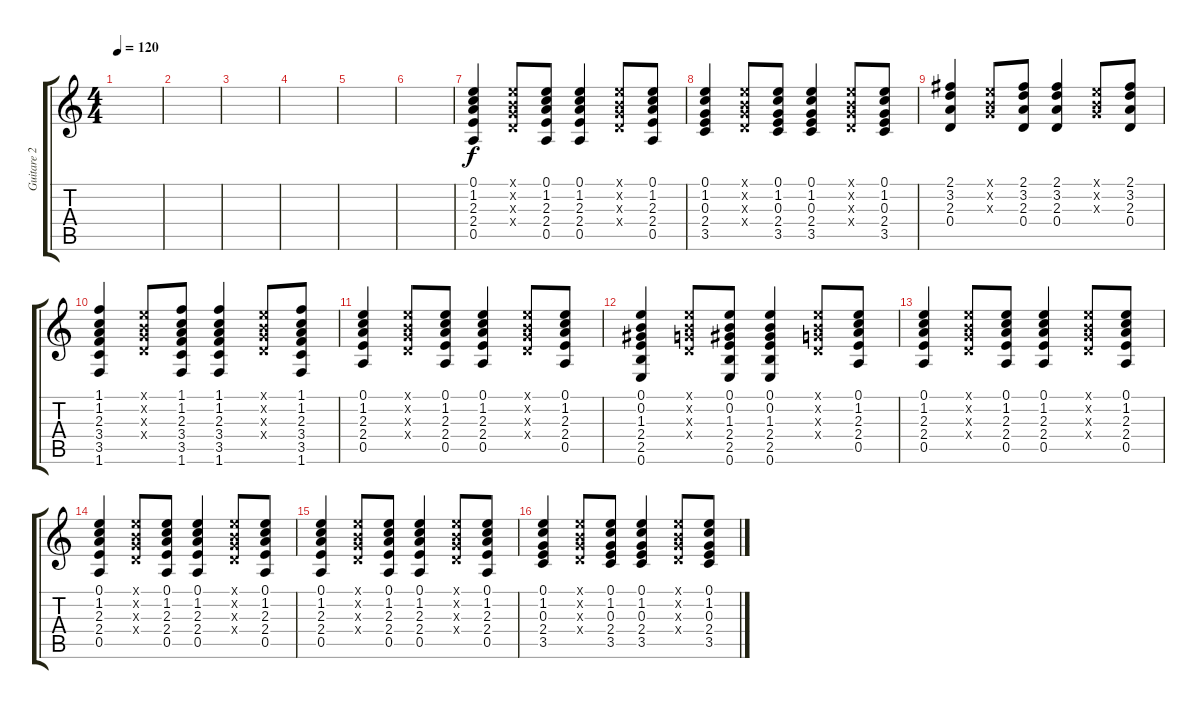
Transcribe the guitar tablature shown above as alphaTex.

\track ("Guitare 2" "Guitare 2") {instrument acousticguitarsteel}
\staff {score tabs}
\tuning (E4 B3 G3 D3 A2 E2) {hide}
\ts (4 4)
\tempo 120
\clef g2
\ks c
|
|
|
|
|
|
(0.1 1.2 2.3 2.4 0.5).4 (0.1{x} 0.2{x} 0.3{x} 0.4{x}).8 (0.1 1.2 2.3 2.4 0.5).8 (0.1 1.2 2.3 2.4 0.5).4 (0.1{x} 0.2{x} 0.3{x} 0.4{x}).8 (0.1 1.2 2.3 2.4 0.5).8 |
(0.1 1.2 0.3 2.4 3.5).4 (0.1{x} 0.2{x} 0.3{x} 0.4{x}).8 (0.1 1.2 0.3 2.4 3.5).8 (0.1 1.2 0.3 2.4 3.5).4 (0.1{x} 0.2{x} 0.3{x} 0.4{x}).8 (0.1 1.2 0.3 2.4 3.5).8 |
(2.1 3.2 2.3 0.4).4 (0.1{x} 0.2{x} 0.3{x}).8 (2.1 3.2 2.3 0.4).8 (2.1 3.2 2.3 0.4).4 (0.1{x} 0.2{x} 0.3{x}).8 (2.1 3.2 2.3 0.4).8 |
(1.1 1.2 2.3 3.4 3.5 1.6).4 (0.1{x} 0.2{x} 0.3{x} 0.4{x}).8 (1.1 1.2 2.3 3.4 3.5 1.6).8 (1.1 1.2 2.3 3.4 3.5 1.6).4 (0.1{x} 0.2{x} 0.3{x} 0.4{x}).8 (1.1 1.2 2.3 3.4 3.5 1.6).8 |
(0.1 1.2 2.3 2.4 0.5).4 (0.1{x} 0.2{x} 0.3{x} 0.4{x}).8 (0.1 1.2 2.3 2.4 0.5).8 (0.1 1.2 2.3 2.4 0.5).4 (0.1{x} 0.2{x} 0.3{x} 0.4{x}).8 (0.1 1.2 2.3 2.4 0.5).8 |
(0.1 0.2 1.3 2.4 2.5 0.6).4 (0.1{x} 0.2{x} 0.3{x} 0.4{x}).8 (0.1 0.2 1.3 2.4 2.5 0.6).8 (0.1 0.2 1.3 2.4 2.5 0.6).4 (0.1{x} 0.2{x} 0.3{x} 0.4{x}).8 (0.1 1.2 2.3 2.4 0.5).8 |
(0.1 1.2 2.3 2.4 0.5).4 (0.1{x} 0.2{x} 0.3{x} 0.4{x}).8 (0.1 1.2 2.3 2.4 0.5).8 (0.1 1.2 2.3 2.4 0.5).4 (0.1{x} 0.2{x} 0.3{x} 0.4{x}).8 (0.1 1.2 2.3 2.4 0.5).8 |
(0.1 1.2 2.3 2.4 0.5).4 (0.1{x} 0.2{x} 0.3{x} 0.4{x}).8 (0.1 1.2 2.3 2.4 0.5).8 (0.1 1.2 2.3 2.4 0.5).4 (0.1{x} 0.2{x} 0.3{x} 0.4{x}).8 (0.1 1.2 2.3 2.4 0.5).8 |
(0.1 1.2 2.3 2.4 0.5).4 (0.1{x} 0.2{x} 0.3{x} 0.4{x}).8 (0.1 1.2 2.3 2.4 0.5).8 (0.1 1.2 2.3 2.4 0.5).4 (0.1{x} 0.2{x} 0.3{x} 0.4{x}).8 (0.1 1.2 2.3 2.4 0.5).8 |
(0.1 1.2 0.3 2.4 3.5).4 (0.1{x} 0.2{x} 0.3{x} 0.4{x}).8 (0.1 1.2 0.3 2.4 3.5).8 (0.1 1.2 0.3 2.4 3.5).4 (0.1{x} 0.2{x} 0.3{x} 0.4{x}).8 (0.1 1.2 0.3 2.4 3.5).8
